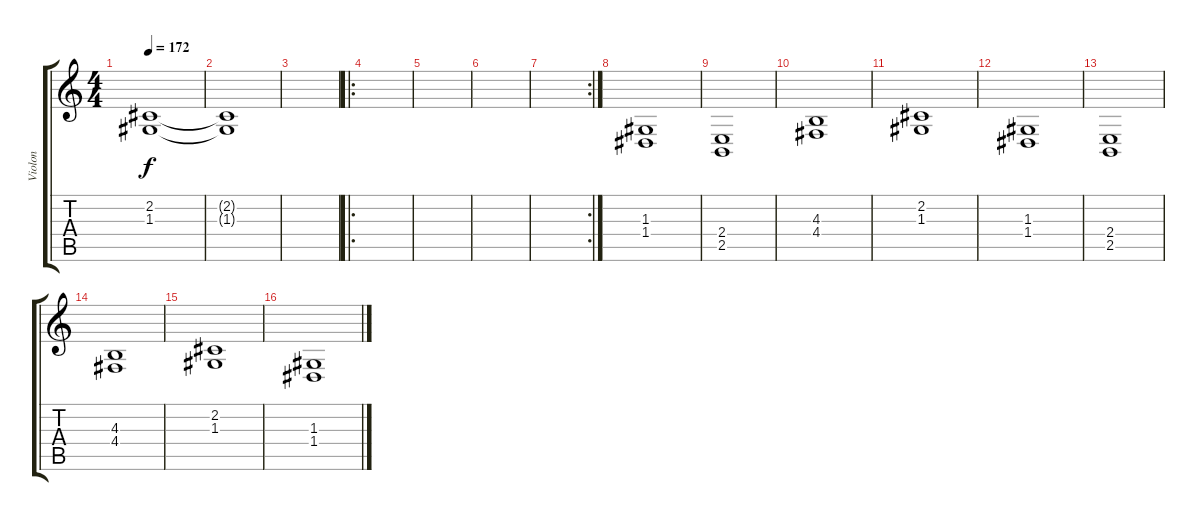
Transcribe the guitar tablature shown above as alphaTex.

\track ("Violon" "Violon") {instrument viola}
\staff {score tabs}
\tuning (E4 B3 G3 D3 A2 E2) {hide}
\ts (4 4)
\tempo 172
\clef g2
\ks c
(2.2{t} 1.3{t}).1{dy f} |
(2.2{t} 1.3{t}).1 |
|
\ro
|
|
|
\rc 2
|
(1.3 1.4).1 |
(2.4 2.5).1 |
(4.3 4.4).1 |
(2.2 1.3).1 |
(1.3 1.4).1 |
(2.4 2.5).1 |
(4.3 4.4).1 |
(2.2 1.3).1 |
(1.3 1.4).1
